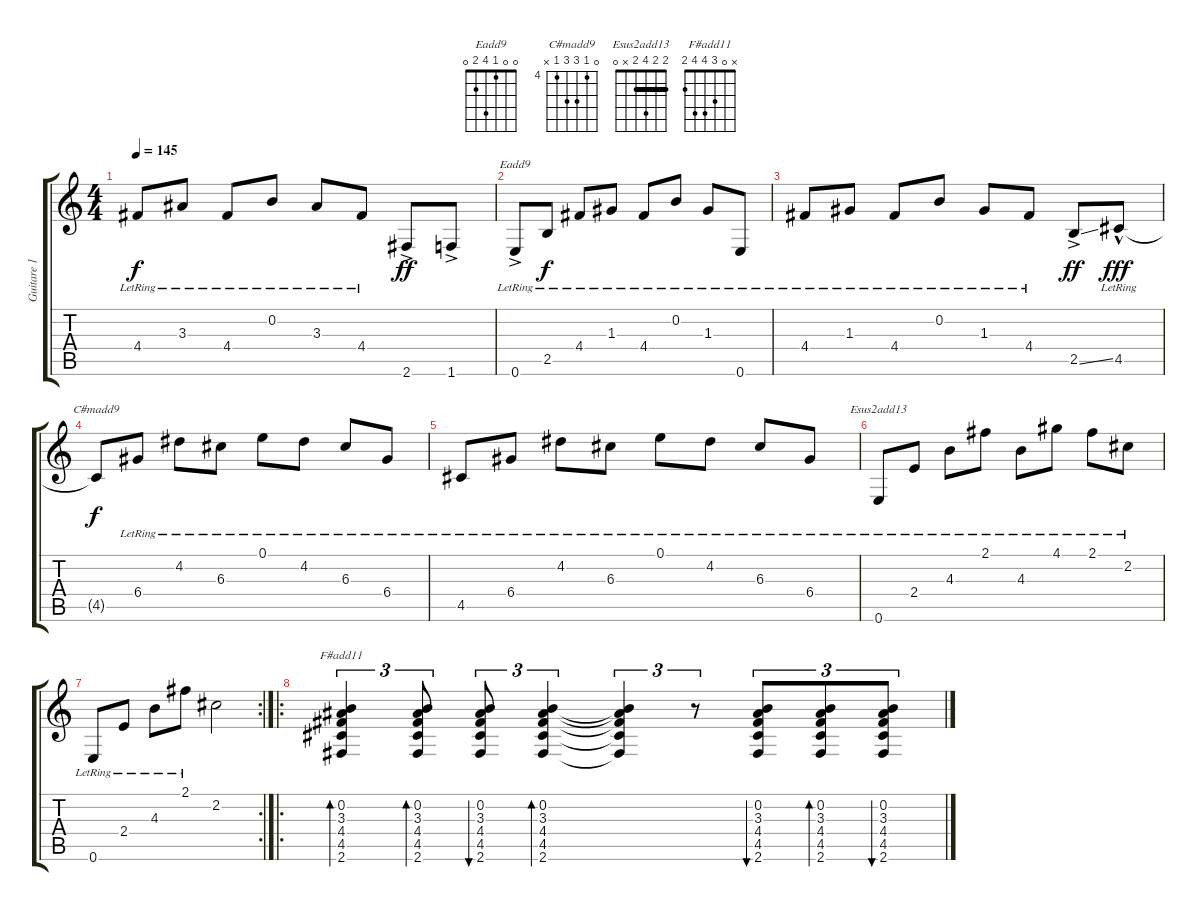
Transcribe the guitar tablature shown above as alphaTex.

\track ("Guitare 1" "Guitare 1") {instrument acousticguitarnylon}
\staff {score tabs}
\tuning (E4 B3 G3 D3 A2 E2) {hide}
\chord ("Eadd9" 0 0 1 4 2 0)
\chord ("C#madd9" 0 4 6 6 4 x) {firstfret 4}
\chord ("Esus2add13" 2 2 4 2 x 0) {barre 2}
\chord ("F#add11" x 0 3 4 4 2)
\ts (4 4)
\tempo 145
\clef g2
\ks c
4.4{lr}.8{dy f} 3.3{lr}.8 4.4{lr}.8 0.2{lr}.8 3.3{lr}.8 4.4{lr}.8 2.6{ac}.8{dy ff} 1.6{ac}.8 |
0.6{ac lr}.8{ch "Eadd9"} 2.5{lr}.8{dy f} 4.4{lr}.8 1.3{lr}.8 4.4{lr}.8 0.2{lr}.8 1.3{lr}.8 0.6{lr}.8 |
4.4{lr}.8 1.3{lr}.8 4.4{lr}.8 0.2{lr}.8 1.3{lr}.8 4.4{lr}.8 2.5{ss ac}.8{dy ff} 4.5{hac lr}.8{dy fff} |
4.5{t}.8{ch "C#madd9" dy f} 6.4{lr}.8 4.2{lr}.8 6.3{lr}.8 0.1{lr}.8 4.2{lr}.8 6.3{lr}.8 6.4{lr}.8 |
4.5{lr}.8 6.4{lr}.8 4.2{lr}.8 6.3{lr}.8 0.1{lr}.8 4.2{lr}.8 6.3{lr}.8 6.4{lr}.8 |
0.6{lr}.8{ch "Esus2add13"} 2.4{lr}.8 4.3{lr}.8 2.1{lr}.8 4.3{lr}.8 4.1{lr}.8 2.1{lr}.8 2.2{lr}.8 |
\rc 2
0.6{lr}.8 2.4{lr}.8 4.3{lr}.8 2.1{lr}.8 2.2.2 |
\ro
(0.2 3.3 4.4 4.5 2.6).4{tu (3 2) bd 60 ch "F#add11"} (0.2 3.3 4.4 4.5 2.6).8{tu (3 2) bd 60} (0.2 3.3 4.4 4.5 2.6).8{tu (3 2) bu 60} (0.2 3.3 4.4 4.5 2.6).4{tu (3 2) bd 60} (0.2{t} 3.3{t} 4.4{t} 4.5{t} 2.6{t}).4{tu (3 2)} r.8{tu (3 2)} (0.2 3.3 4.4 4.5 2.6).8{tu (3 2) bu 60} (0.2 3.3 4.4 4.5 2.6).8{tu (3 2) bd 60} (0.2 3.3 4.4 4.5 2.6).8{tu (3 2) bu 60}
